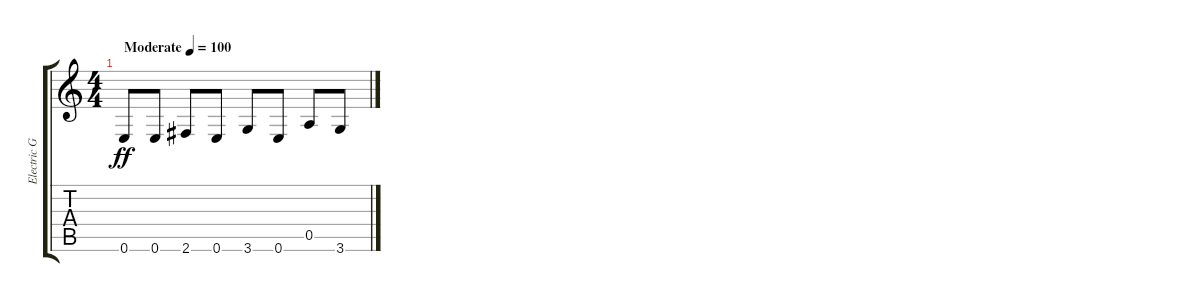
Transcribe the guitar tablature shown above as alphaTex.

\track ("Electric Guitar (clean)" "Electric G") {instrument electricguitarclean}
\staff {score tabs}
\tuning (E4 B3 G3 D3 A2 E2) {hide}
\ts (4 4)
\tempo (100 "Moderate")
\clef g2
\ks c
0.6.8{dy ff instrument electricguitarclean} 0.6.8 2.6.8 0.6.8 3.6.8 0.6.8 0.5.8 3.6.8
